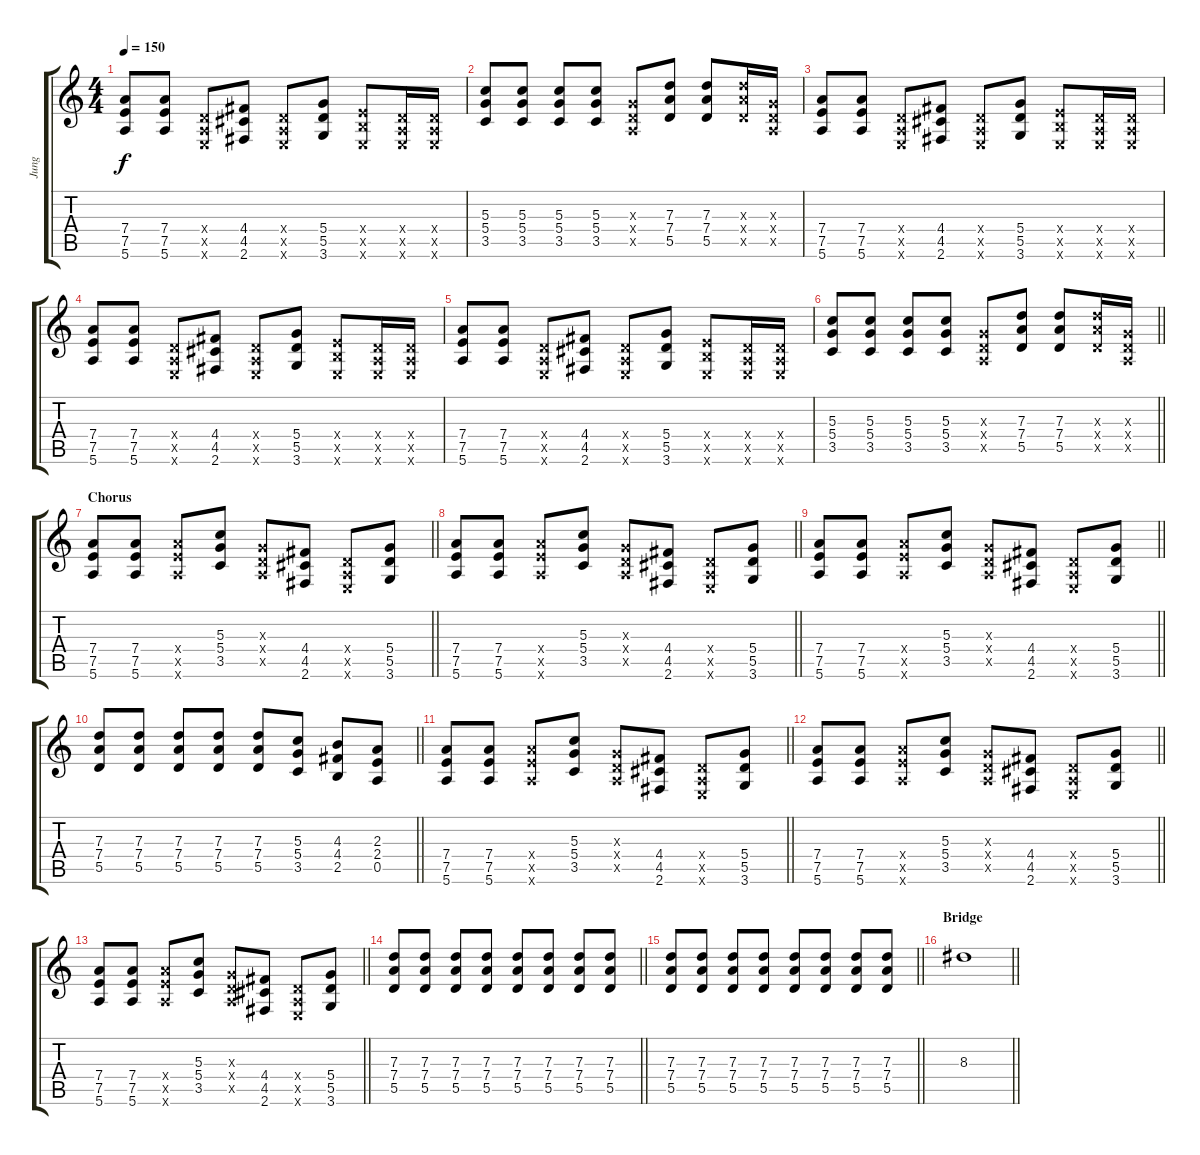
\track ("Jung" "Jung") {instrument overdrivenguitar}
\staff {score tabs}
\tuning (E4 B3 G3 D3 A2 E2) {hide}
\ts (4 4)
\tempo 150
\clef g2
\ks c
(7.4 7.5 5.6).8{dy f} (7.4 7.5 5.6).8 (0.4{x} 0.5{x} 0.6{x}).8 (4.4 4.5 2.6).8 (0.4{x} 0.5{x} 0.6{x}).8 (5.4 5.5 3.6).8 (2.4{x} 2.5{x} 0.6{x}).8 (0.4{x} 0.5{x} 0.6{x}).16 (0.4{x} 0.5{x} 0.6{x}).16 |
(5.3 5.4 3.5).8 (5.3 5.4 3.5).8 (5.3 5.4 3.5).8 (5.3 5.4 3.5).8 (0.3{x} 0.4{x} 0.5{x}).8 (7.3 7.4 5.5).8 (7.3 7.4 5.5).8 (7.3{x} 7.4{x} 5.5{x}).16 (0.3{x} 0.4{x} 0.5{x}).16 |
(7.4 7.5 5.6).8 (7.4 7.5 5.6).8 (0.4{x} 0.5{x} 0.6{x}).8 (4.4 4.5 2.6).8 (0.4{x} 0.5{x} 0.6{x}).8 (5.4 5.5 3.6).8 (2.4{x} 2.5{x} 0.6{x}).8 (0.4{x} 0.5{x} 0.6{x}).16 (0.4{x} 0.5{x} 0.6{x}).16 |
(7.4 7.5 5.6).8 (7.4 7.5 5.6).8 (0.4{x} 0.5{x} 0.6{x}).8 (4.4 4.5 2.6).8 (0.4{x} 0.5{x} 0.6{x}).8 (5.4 5.5 3.6).8 (2.4{x} 2.5{x} 0.6{x}).8 (0.4{x} 0.5{x} 0.6{x}).16 (0.4{x} 0.5{x} 0.6{x}).16 |
(7.4 7.5 5.6).8 (7.4 7.5 5.6).8 (0.4{x} 0.5{x} 0.6{x}).8 (4.4 4.5 2.6).8 (0.4{x} 0.5{x} 0.6{x}).8 (5.4 5.5 3.6).8 (2.4{x} 2.5{x} 0.6{x}).8 (0.4{x} 0.5{x} 0.6{x}).16 (0.4{x} 0.5{x} 0.6{x}).16 |
\barLineRight lightlight
(5.3 5.4 3.5).8 (5.3 5.4 3.5).8 (5.3 5.4 3.5).8 (5.3 5.4 3.5).8 (0.3{x} 0.4{x} 0.5{x}).8 (7.3 7.4 5.5).8 (7.3 7.4 5.5).8 (7.3{x} 7.4{x} 5.5{x}).16 (0.3{x} 0.4{x} 0.5{x}).16 |
\section ("" "Chorus")
\barLineRight lightlight
(7.4 7.5 5.6).8 (7.4 7.5 5.6).8 (7.4{x} 7.5{x} 5.6{x}).8 (5.3 5.4 3.5).8 (0.3{x} 0.4{x} 0.5{x}).8 (4.4 4.5 2.6).8 (0.4{x} 0.5{x} 0.6{x}).8 (5.4 5.5 3.6).8 |
\barLineRight lightlight
(7.4 7.5 5.6).8 (7.4 7.5 5.6).8 (7.4{x} 7.5{x} 5.6{x}).8 (5.3 5.4 3.5).8 (0.3{x} 0.4{x} 0.5{x}).8 (4.4 4.5 2.6).8 (0.4{x} 0.5{x} 0.6{x}).8 (5.4 5.5 3.6).8 |
\barLineRight lightlight
(7.4 7.5 5.6).8 (7.4 7.5 5.6).8 (7.4{x} 7.5{x} 5.6{x}).8 (5.3 5.4 3.5).8 (0.3{x} 0.4{x} 0.5{x}).8 (4.4 4.5 2.6).8 (0.4{x} 0.5{x} 0.6{x}).8 (5.4 5.5 3.6).8 |
\barLineRight lightlight
(7.3 7.4 5.5).8 (7.3 7.4 5.5).8 (7.3 7.4 5.5).8 (7.3 7.4 5.5).8 (7.3 7.4 5.5).8 (5.3 5.4 3.5).8 (4.3 4.4 2.5).8 (2.3 2.4 0.5).8 |
\barLineRight lightlight
(7.4 7.5 5.6).8 (7.4 7.5 5.6).8 (7.4{x} 7.5{x} 5.6{x}).8 (5.3 5.4 3.5).8 (0.3{x} 0.4{x} 0.5{x}).8 (4.4 4.5 2.6).8 (0.4{x} 0.5{x} 0.6{x}).8 (5.4 5.5 3.6).8 |
\barLineRight lightlight
(7.4 7.5 5.6).8 (7.4 7.5 5.6).8 (7.4{x} 7.5{x} 5.6{x}).8 (5.3 5.4 3.5).8 (0.3{x} 0.4{x} 0.5{x}).8 (4.4 4.5 2.6).8 (0.4{x} 0.5{x} 0.6{x}).8 (5.4 5.5 3.6).8 |
\barLineRight lightlight
(7.4 7.5 5.6).8 (7.4 7.5 5.6).8 (7.4{x} 7.5{x} 5.6{x}).8 (5.3 5.4 3.5).8 (0.3{x} 0.4{x} 0.5{x}).8 (4.4 4.5 2.6).8 (0.4{x} 0.5{x} 0.6{x}).8 (5.4 5.5 3.6).8 |
\barLineRight lightlight
(7.3 7.4 5.5).8 (7.3 7.4 5.5).8 (7.3 7.4 5.5).8 (7.3 7.4 5.5).8 (7.3 7.4 5.5).8 (7.3 7.4 5.5).8 (7.3 7.4 5.5).8 (7.3 7.4 5.5).8 |
\barLineRight lightlight
(7.3 7.4 5.5).8 (7.3 7.4 5.5).8 (7.3 7.4 5.5).8 (7.3 7.4 5.5).8 (7.3 7.4 5.5).8 (7.3 7.4 5.5).8 (7.3 7.4 5.5).8 (7.3 7.4 5.5).8 |
\section ("" "Bridge")
\barLineRight lightlight
8.3.1
